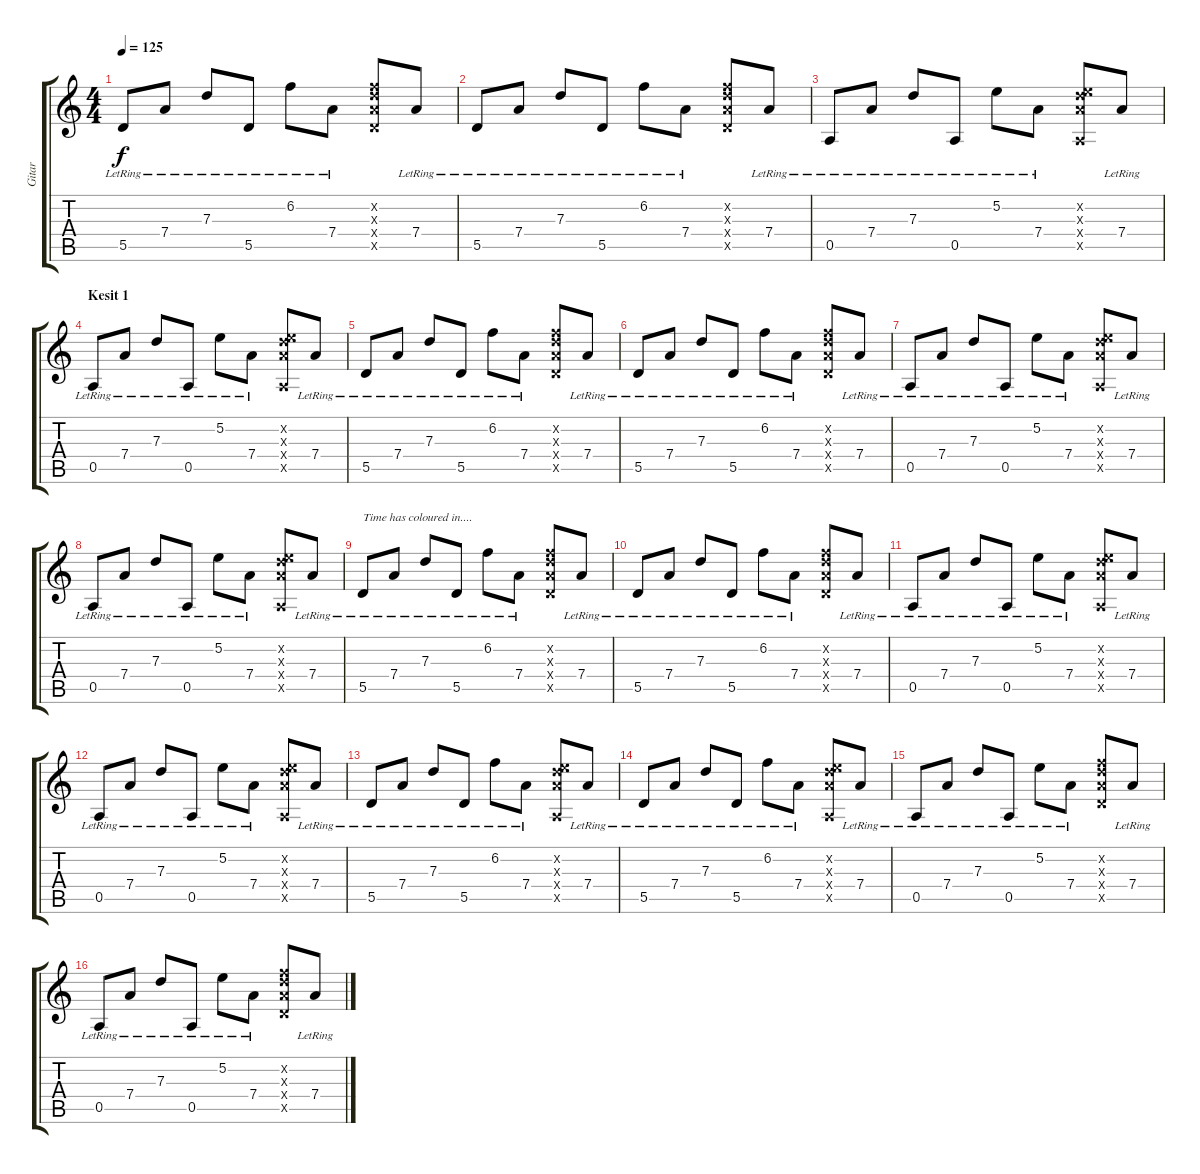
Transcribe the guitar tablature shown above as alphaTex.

\track ("Gitar" "Gitar") {instrument acousticguitarsteel}
\staff {score tabs}
\tuning (E4 B3 G3 D3 A2 E2) {hide}
\ts (4 4)
\tempo 125
\clef g2
\ks c
5.5{lr}.8{dy f volume 2 instrument acousticguitarsteel} 7.4{lr}.8 7.3{lr}.8 5.5{lr}.8 6.2{lr}.8{volume 3} 7.4{lr}.8 (6.2{x} 7.3{x} 7.4{x} 5.5{x}).8 7.4{lr}.8 |
5.5{lr}.8{volume 4} 7.4{lr}.8 7.3{lr}.8 5.5{lr}.8 6.2{lr}.8{volume 5} 7.4{lr}.8 (6.2{x} 7.3{x} 7.4{x} 5.5{x}).8 7.4{lr}.8 |
0.5{lr}.8{volume 6} 7.4{lr}.8 7.3{lr}.8 0.5{lr}.8 5.2{lr}.8 7.4{lr}.8 (5.2{x} 7.3{x} 7.4{x} 0.5{x}).8 7.4{lr}.8 |
\section ("" "Kesit 1")
0.5{lr}.8{volume 7} 7.4{lr}.8 7.3{lr}.8 0.5{lr}.8 5.2{lr}.8 7.4{lr}.8 (5.2{x} 7.3{x} 7.4{x} 0.5{x}).8 7.4{lr}.8 |
5.5{lr}.8{volume 8} 7.4{lr}.8 7.3{lr}.8 5.5{lr}.8 6.2{lr}.8 7.4{lr}.8 (6.2{x} 7.3{x} 7.4{x} 5.5{x}).8 7.4{lr}.8 |
5.5{lr}.8 7.4{lr}.8 7.3{lr}.8 5.5{lr}.8 6.2{lr}.8 7.4{lr}.8 (6.2{x} 7.3{x} 7.4{x} 5.5{x}).8 7.4{lr}.8 |
0.5{lr}.8 7.4{lr}.8 7.3{lr}.8 0.5{lr}.8 5.2{lr}.8 7.4{lr}.8 (5.2{x} 7.3{x} 7.4{x} 0.5{x}).8 7.4{lr}.8 |
0.5{lr}.8 7.4{lr}.8 7.3{lr}.8 0.5{lr}.8 5.2{lr}.8 7.4{lr}.8 (5.2{x} 7.3{x} 7.4{x} 0.5{x}).8 7.4{lr}.8 |
5.5{lr}.8{txt "Time has coloured in...."} 7.4{lr}.8 7.3{lr}.8 5.5{lr}.8 6.2{lr}.8 7.4{lr}.8 (6.2{x} 7.3{x} 7.4{x} 5.5{x}).8 7.4{lr}.8 |
5.5{lr}.8 7.4{lr}.8 7.3{lr}.8 5.5{lr}.8 6.2{lr}.8 7.4{lr}.8 (6.2{x} 7.3{x} 7.4{x} 5.5{x}).8 7.4{lr}.8 |
0.5{lr}.8 7.4{lr}.8 7.3{lr}.8 0.5{lr}.8 5.2{lr}.8 7.4{lr}.8 (5.2{x} 7.3{x} 7.4{x} 0.5{x}).8 7.4{lr}.8 |
0.5{lr}.8 7.4{lr}.8 7.3{lr}.8 0.5{lr}.8 5.2{lr}.8 7.4{lr}.8 (5.2{x} 7.3{x} 7.4{x} 0.5{x}).8 7.4{lr}.8 |
5.5{lr}.8 7.4{lr}.8 7.3{lr}.8 5.5{lr}.8 6.2{lr}.8 7.4{lr}.8 (5.2{x} 7.3{x} 7.4{x} 0.5{x}).8 7.4{lr}.8 |
5.5{lr}.8 7.4{lr}.8 7.3{lr}.8 5.5{lr}.8 6.2{lr}.8 7.4{lr}.8 (5.2{x} 7.3{x} 7.4{x} 0.5{x}).8 7.4{lr}.8 |
0.5{lr}.8 7.4{lr}.8 7.3{lr}.8 0.5{lr}.8 5.2{lr}.8 7.4{lr}.8 (6.2{x} 7.3{x} 7.4{x} 5.5{x}).8 7.4{lr}.8 |
0.5{lr}.8 7.4{lr}.8 7.3{lr}.8 0.5{lr}.8 5.2{lr}.8 7.4{lr}.8 (6.2{x} 7.3{x} 7.4{x} 5.5{x}).8 7.4{lr}.8
